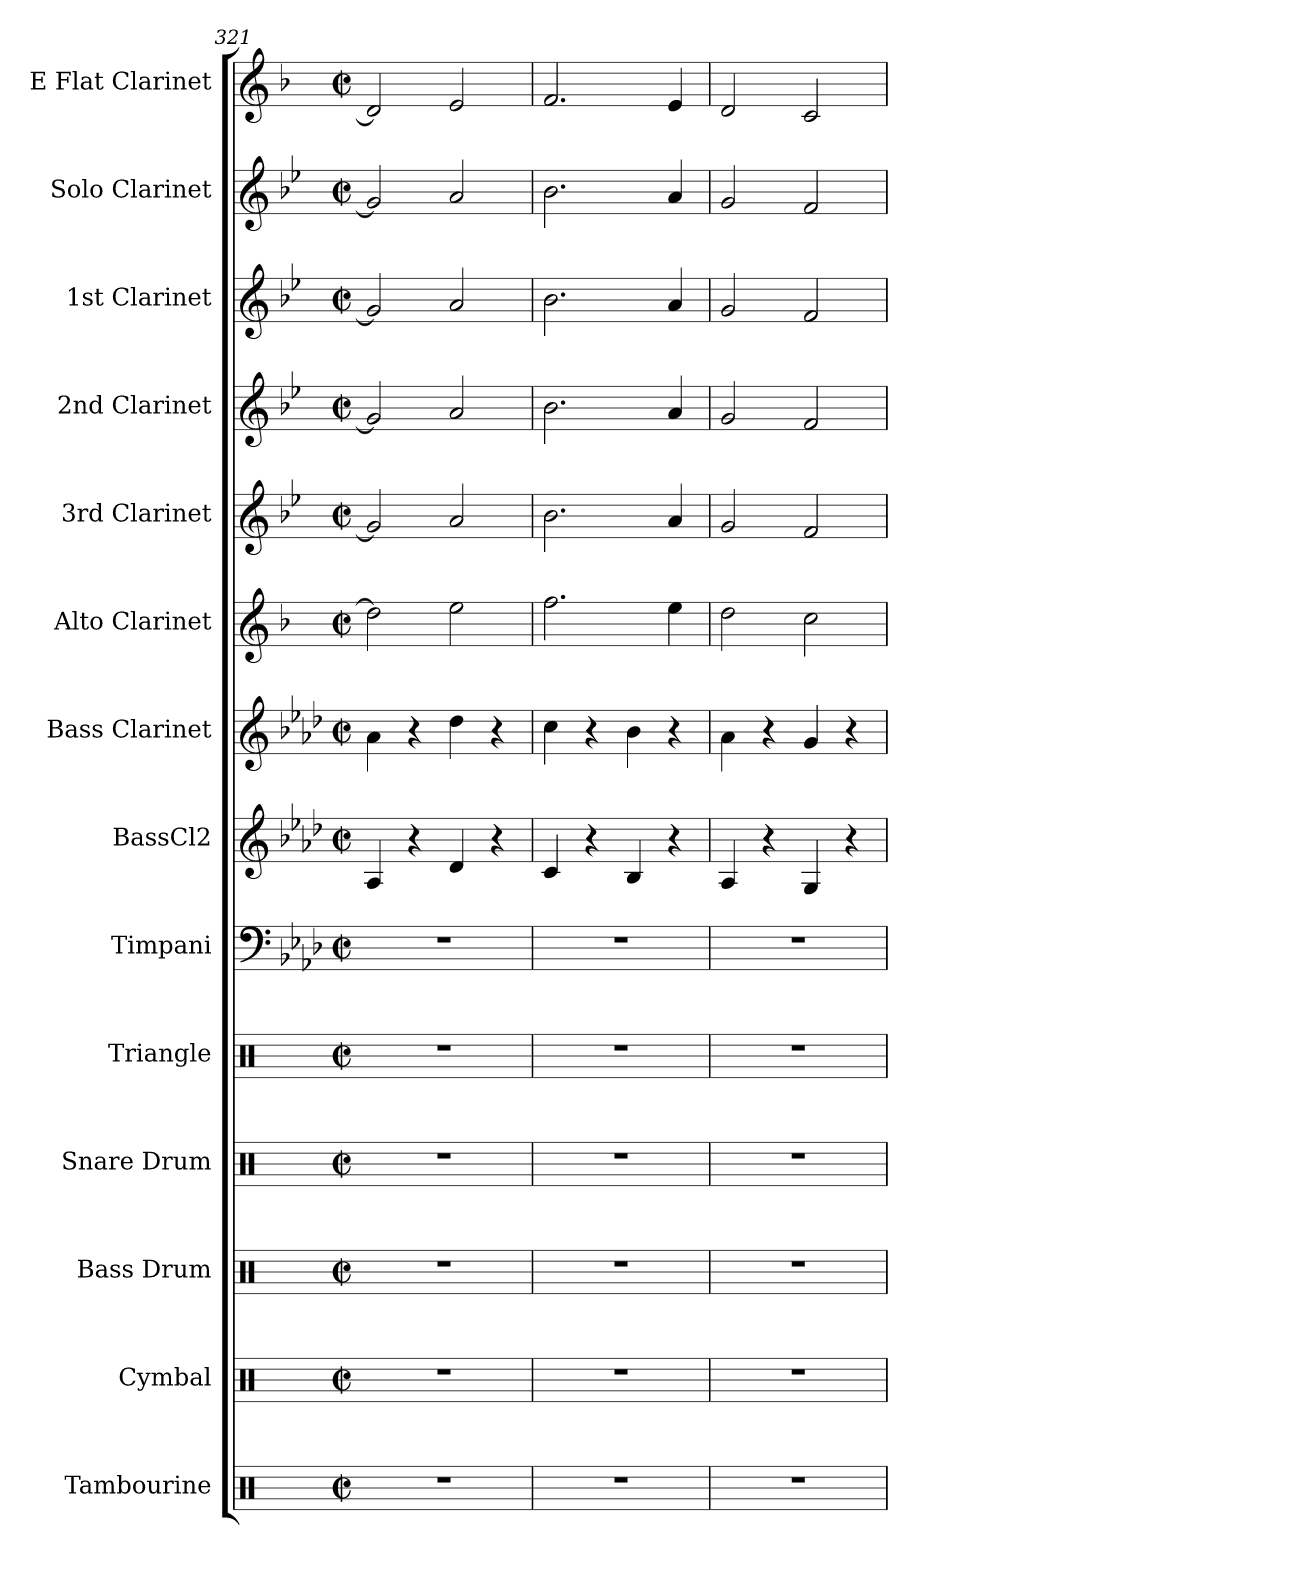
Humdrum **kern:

**kern	**kern	**kern	**kern	**kern	**kern	**kern	**kern	**kern	**kern	**kern	**kern	**kern	**kern
*part14	*part13	*part12	*part11	*part10	*part9	*part8	*part7	*part6	*part5	*part4	*part3	*part2	*part1
*staff14	*staff13	*staff12	*staff11	*staff10	*staff9	*staff8	*staff7	*staff6	*staff5	*staff4	*staff3	*staff2	*staff1
*I"Tambourine	*I"Cymbal	*I"Bass Drum	*I"Snare Drum	*I"Triangle	*I"Timpani	*I"BassCl2	*I"Bass Clarinet	*I"Alto Clarinet	*I"3rd Clarinet	*I"2nd Clarinet	*I"1st Clarinet	*I"Solo Clarinet	*I"E Flat Clarinet
*I'Tamb.	*I'Cym.	*I'B. Dr.	*I'Sn. Dr.	*I'Trgl.	*I'Timp.	*I'B. Cl2	*I'B. Cl.	*I'A. Cl.	*I'3rdCl.	*I'2nd Cl.	*I'1stCl.	*I'SoloCl.	*
*clefX	*clefX	*clefX	*clefX	*clefX	*clefF4	*clefG2	*clefG2	*clefG2	*clefG2	*clefG2	*clefG2	*clefG2	*clefG2
*	*	*	*	*	*	*ITrd8c14	*ITrd8c14	*ITrd5c9	*ITrd1c2	*ITrd1c2	*ITrd1c2	*ITrd1c2	*ITrd-2c-3
*k[]	*k[]	*k[]	*k[]	*k[]	*k[b-e-a-d-]	*k[b-e-a-d-]	*k[b-e-a-d-]	*k[b-e-a-d-]	*k[b-e-a-d-]	*k[b-e-a-d-]	*k[b-e-a-d-]	*k[b-e-a-d-]	*k[b-e-a-d-]
*M4/4	*M4/4	*M4/4	*M4/4	*M4/4	*M4/4	*M4/4	*M4/4	*M4/4	*M4/4	*M4/4	*M4/4	*M4/4	*M4/4
*met(c|)	*met(c|)	*met(c|)	*met(c|)	*met(c|)	*met(c|)	*met(c|)	*met(c|)	*met(c|)	*met(c|)	*met(c|)	*met(c|)	*met(c|)	*met(c|)
=321	=321	=321	=321	=321	=321	=321	=321	=321	=321	=321	=321	=321	=321
1r	1r	1r	1r	1r	1r	4AA-/	4A-\	2f\]	2f/]	2f/]	2f/]	2f/]	2f/]
.	.	.	.	.	.	4r	4r	.	.	.	.	.	.
.	.	.	.	.	.	4D-/	4d-\	2g\	2g/	2g/	2g/	2g/	2g/
.	.	.	.	.	.	4r	4r	.	.	.	.	.	.
=322	=322	=322	=322	=322	=322	=322	=322	=322	=322	=322	=322	=322	=322
1r	1r	1r	1r	1r	1r	4C/	4c\	2.a-\	2.a-\	2.a-\	2.a-\	2.a-\	2.a-/
.	.	.	.	.	.	4r	4r	.	.	.	.	.	.
.	.	.	.	.	.	4BB-/	4B-\	.	.	.	.	.	.
.	.	.	.	.	.	4r	4r	4g\	4g/	4g/	4g/	4g/	4g/
=323	=323	=323	=323	=323	=323	=323	=323	=323	=323	=323	=323	=323	=323
1r	1r	1r	1r	1r	1r	4AA-/	4A-\	2f\	2f/	2f/	2f/	2f/	2f/
.	.	.	.	.	.	4r	4r	.	.	.	.	.	.
.	.	.	.	.	.	4GG/	4G/	2e-\	2e-/	2e-/	2e-/	2e-/	2e-/
.	.	.	.	.	.	4r	4r	.	.	.	.	.	.
=	=	=	=	=	=	=	=	=	=	=	=	=	=
*-	*-	*-	*-	*-	*-	*-	*-	*-	*-	*-	*-	*-	*-
